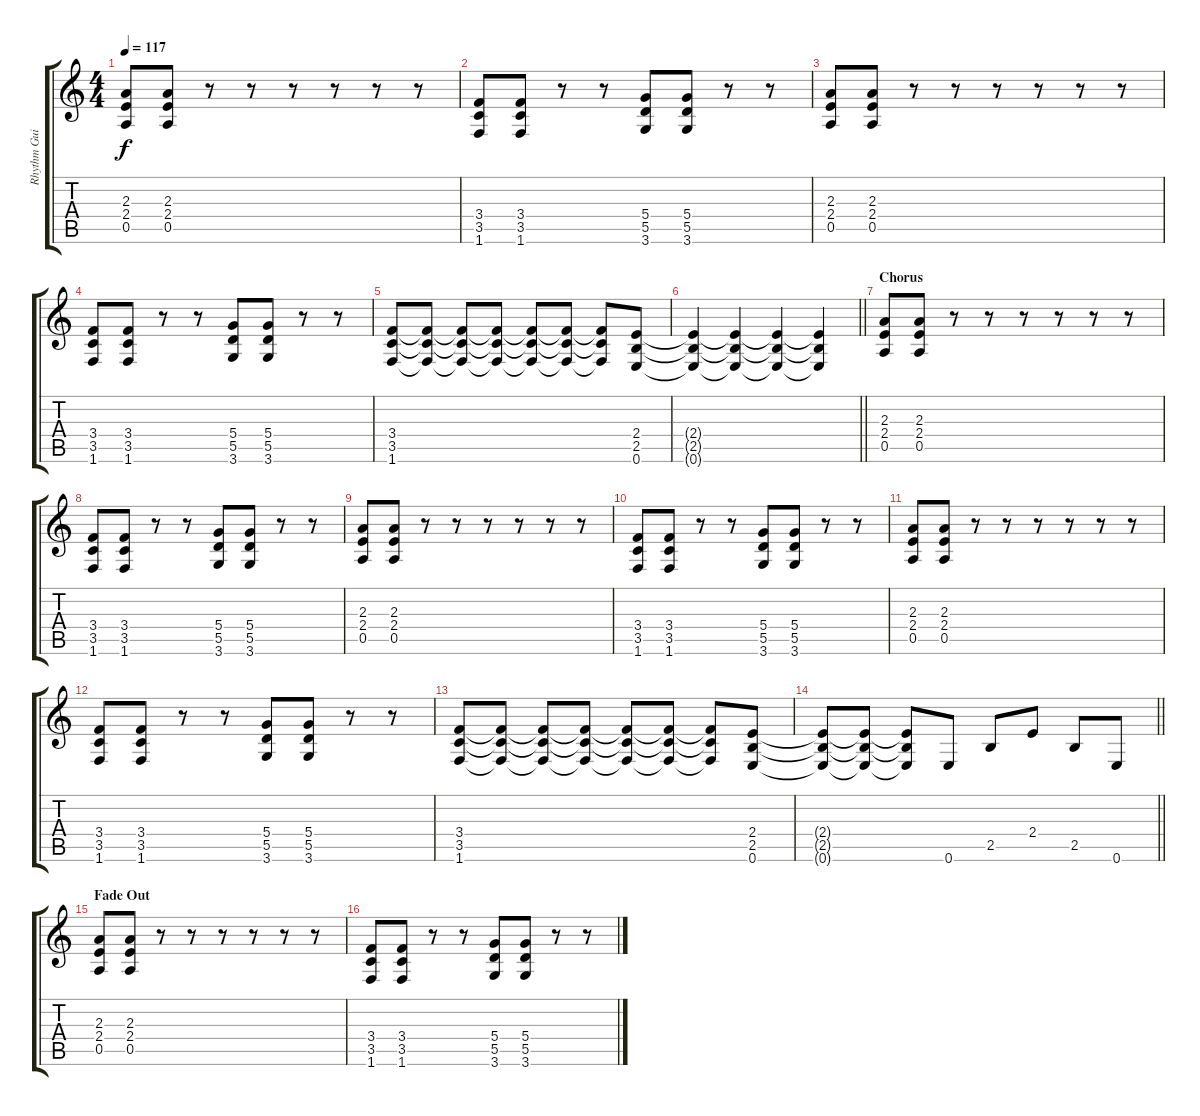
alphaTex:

\track ("Rhythm Guitar" "Rhythm Gui") {instrument distortionguitar}
\staff {score tabs}
\tuning (E4 B3 G3 D3 A2 E2) {hide}
\ts (4 4)
\tempo 117
\clef g2
\ks c
(2.3 2.4 0.5).8{dy f} (2.3 2.4 0.5).8 r.8 r.8 r.8 r.8 r.8 r.8 |
(3.4 3.5 1.6).8 (3.4 3.5 1.6).8 r.8 r.8 (5.4 5.5 3.6).8 (5.4 5.5 3.6).8 r.8 r.8 |
(2.3 2.4 0.5).8 (2.3 2.4 0.5).8 r.8 r.8 r.8 r.8 r.8 r.8 |
(3.4 3.5 1.6).8 (3.4 3.5 1.6).8 r.8 r.8 (5.4 5.5 3.6).8 (5.4 5.5 3.6).8 r.8 r.8 |
(3.4 3.5 1.6).8 (3.4{t} 3.5{t} 1.6{t}).8 (3.4{t} 3.5{t} 1.6{t}).8 (3.4{t} 3.5{t} 1.6{t}).8 (3.4{t} 3.5{t} 1.6{t}).8 (3.4{t} 3.5{t} 1.6{t}).8 (3.4{t} 3.5{t} 1.6{t}).8 (2.4 2.5 0.6).8 |
\barLineRight lightlight
(2.4{t} 2.5{t} 0.6{t}).4 (2.4{t} 2.5{t} 0.6{t}).4 (2.4{t} 2.5{t} 0.6{t}).4 (2.4{t} 2.5{t} 0.6{t}).4 |
\section ("" "Chorus")
(2.3 2.4 0.5).8 (2.3 2.4 0.5).8 r.8 r.8 r.8 r.8 r.8 r.8 |
(3.4 3.5 1.6).8 (3.4 3.5 1.6).8 r.8 r.8 (5.4 5.5 3.6).8 (5.4 5.5 3.6).8 r.8 r.8 |
(2.3 2.4 0.5).8 (2.3 2.4 0.5).8 r.8 r.8 r.8 r.8 r.8 r.8 |
(3.4 3.5 1.6).8 (3.4 3.5 1.6).8 r.8 r.8 (5.4 5.5 3.6).8 (5.4 5.5 3.6).8 r.8 r.8 |
(2.3 2.4 0.5).8 (2.3 2.4 0.5).8 r.8 r.8 r.8 r.8 r.8 r.8 |
(3.4 3.5 1.6).8 (3.4 3.5 1.6).8 r.8 r.8 (5.4 5.5 3.6).8 (5.4 5.5 3.6).8 r.8 r.8 |
(3.4 3.5 1.6).8 (3.4{t} 3.5{t} 1.6{t}).8 (3.4{t} 3.5{t} 1.6{t}).8 (3.4{t} 3.5{t} 1.6{t}).8 (3.4{t} 3.5{t} 1.6{t}).8 (3.4{t} 3.5{t} 1.6{t}).8 (3.4{t} 3.5{t} 1.6{t}).8 (2.4 2.5 0.6).8 |
\barLineRight lightlight
(2.4{t} 2.5{t} 0.6{t}).8 (2.4{t} 2.5{t} 0.6{t}).8 (2.4{t} 2.5{t} 0.6{t}).8 0.6.8 2.5.8 2.4.8 2.5.8 0.6.8 |
\section ("" "Fade Out")
(2.3 2.4 0.5).8 (2.3 2.4 0.5).8 r.8 r.8 r.8 r.8 r.8 r.8 |
(3.4 3.5 1.6).8 (3.4 3.5 1.6).8 r.8 r.8 (5.4 5.5 3.6).8 (5.4 5.5 3.6).8 r.8 r.8
